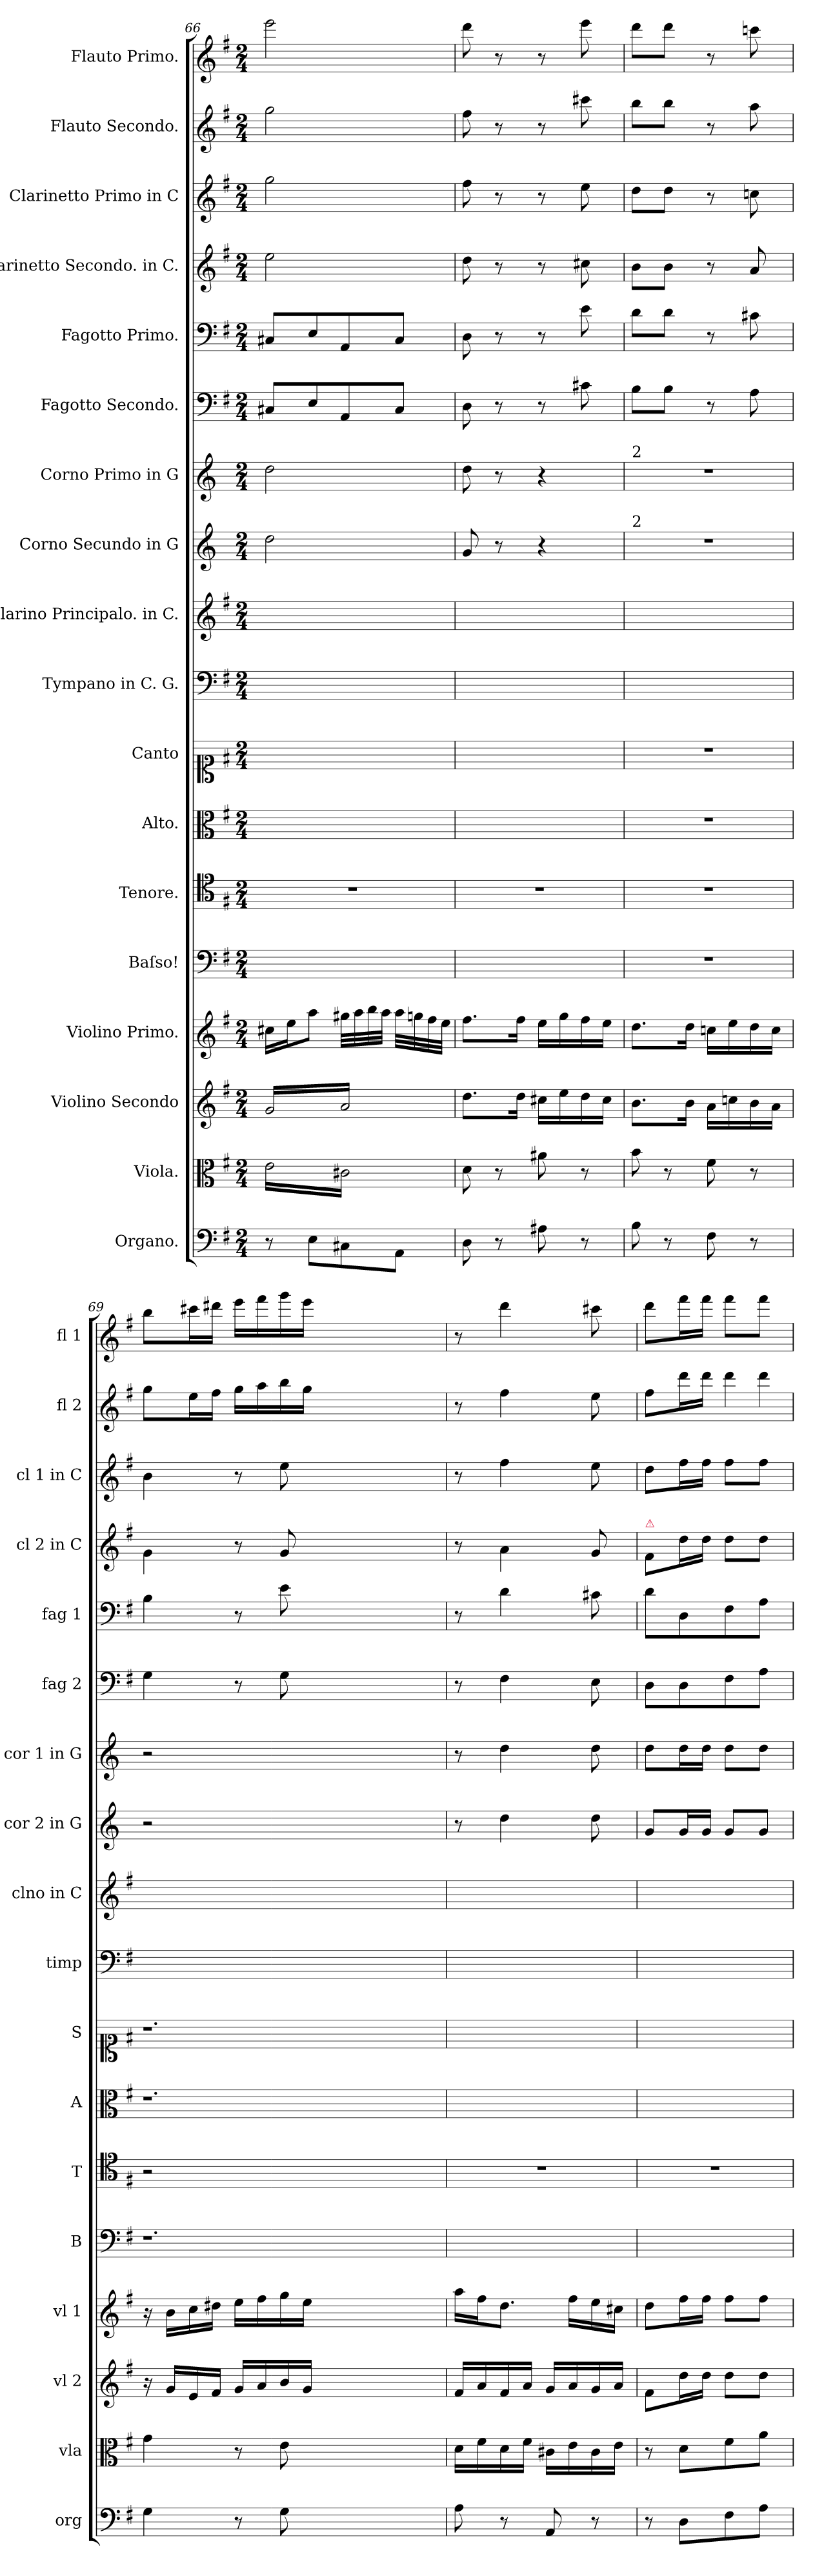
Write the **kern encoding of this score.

**kern	**kern	**kern	**kern	**kern	**kern	**kern	**kern	**kern	**kern	**kern	**kern	**kern	**kern	**kern	**kern	**kern	**kern
*part18	*part17	*part16	*part15	*part14	*part13	*part12	*part11	*part10	*part9	*part8	*part7	*part6	*part5	*part4	*part3	*part2	*part1
*staff18	*staff17	*staff16	*staff15	*staff14	*staff13	*staff12	*staff11	*staff10	*staff9	*staff8	*staff7	*staff6	*staff5	*staff4	*staff3	*staff2	*staff1
*I"Organo.	*I"Viola.	*I"Violino Secondo	*I"Violino Primo.	*I"Baſso!	*I"Tenore.	*I"Alto.	*I"Canto	*I"Tympano in C. G.	*I"Clarino Principalo. in C.	*I"Corno Secundo in G	*I"Corno Primo in G	*I"Fagotto Secondo.	*I"Fagotto Primo.	*I"Clarinetto Secondo. in C.	*I"Clarinetto Primo in C	*I"Flauto Secondo.	*I"Flauto Primo.
*I'org	*I'vla	*I'vl 2	*I'vl 1	*I'B	*I'T	*I'A	*I'S	*I'timp	*I'clno in C	*I'cor 2 in G	*I'cor 1 in G	*I'fag 2	*I'fag 1	*I'cl 2 in C	*I'cl 1 in C	*I'fl 2	*I'fl 1
*clefF4	*clefC3	*clefG2	*clefG2	*clefF4	*clefC4	*clefC3	*clefC1	*clefF4	*clefG2	*clefG2	*clefG2	*clefF4	*clefF4	*clefG2	*clefG2	*clefG2	*clefG2
*	*	*	*	*	*	*	*	*	*	*ITrd3c5	*ITrd3c5	*	*	*	*	*	*
*k[f#]	*k[f#]	*k[f#]	*k[f#]	*k[f#]	*k[f#]	*k[f#]	*k[f#]	*k[f#]	*k[f#]	*k[f#]	*k[f#]	*k[f#]	*k[f#]	*k[f#]	*k[f#]	*k[f#]	*k[f#]
*G:	*G:	*G:	*G:	*G:	*G:	*G:	*G:	*G:	*G:	*G:	*G:	*G:	*G:	*G:	*G:	*G:	*G:
*M2/4	*M2/4	*M2/4	*M2/4	*M2/4	*M2/4	*M2/4	*M2/4	*M2/4	*M2/4	*M2/4	*M2/4	*M2/4	*M2/4	*M2/4	*M2/4	*M2/4	*M2/4
=66	=66	=66	=66	=66	=66	=66	=66	=66	=66	=66	=66	=66	=66	=66	=66	=66	=66
*	*tremolo	*	*	*	*	*	*	*	*	*	*	*	*	*	*	*	*
*	*	*tremolo	*	*	*	*	*	*	*	*	*	*	*	*	*	*	*
8r	16e\LL	16g/LL	16cc#X\LL	2ryy	2r	2ryy	2ryy	2ryy	2ryy	2a\	2a\	8C#X/L	8C#X/L	2ee\	2gg\	2gg\	2eee\
.	16c#X\	16a/	16ee\J	.	.	.	.	.	.	.	.	.	.	.	.	.	.
8E\L	16e\	16g/	8aa\J	.	.	.	.	.	.	.	.	8E/	8E/	.	.	.	.
.	16c#X\	16a/	.	.	.	.	.	.	.	.	.	.	.	.	.	.	.
8C#X\	16e\	16g/	32gg#X\LLL	.	.	.	.	.	.	.	.	8AA/	8AA/	.	.	.	.
.	.	.	32aa\	.	.	.	.	.	.	.	.	.	.	.	.	.	.
.	16c#X\	16a/	32bb\	.	.	.	.	.	.	.	.	.	.	.	.	.	.
.	.	.	32aa\JJJ	.	.	.	.	.	.	.	.	.	.	.	.	.	.
8AA\J	16e\	16g/	32aa\LLL	.	.	.	.	.	.	.	.	8C#/J	8C#/J	.	.	.	.
.	.	.	32ggn\	.	.	.	.	.	.	.	.	.	.	.	.	.	.
.	16c#X\JJ	16a/JJ	32ff#\	.	.	.	.	.	.	.	.	.	.	.	.	.	.
*	*	*Xtremolo	*	*	*	*	*	*	*	*	*	*	*	*	*	*	*
*	*Xtremolo	*	*	*	*	*	*	*	*	*	*	*	*	*	*	*	*
.	.	.	32ee\JJJ	.	.	.	.	.	.	.	.	.	.	.	.	.	.
=67	=67	=67	=67	=67	=67	=67	=67	=67	=67	=67	=67	=67	=67	=67	=67	=67	=67
8D\	8d\	8.dd\L	8.ff#\L	2ryy	2r	2ryy	2ryy	2ryy	2ryy	8d/	8a\	8D\	8D\	8dd\	8ff#\	8ff#\	8ddd\
.	.	.	.	.	.	.	.	.	.	.	.	.	.	.	.	.	.
8r	8r	.	.	.	.	.	.	.	.	8r	8r	8r	8r	8r	8r	8r	8r
.	.	16dd\Jk	16ff#\Jk	.	.	.	.	.	.	.	.	.	.	.	.	.	.
8A#X\	8a#X\	16cc#X\LL	16ee\LL	.	.	.	.	.	.	4r	4r	8r	8r	8r	8r	8r	8r
.	.	16ee\	16gg\	.	.	.	.	.	.	.	.	.	.	.	.	.	.
8r	8r	16dd\	16ff#\	.	.	.	.	.	.	.	.	8c#X\	8e\	8cc#X\	8ee\	8ccc#X\	8eee\
.	.	16cc#\JJ	16ee\JJ	.	.	.	.	.	.	.	.	.	.	.	.	.	.
=68	=68	=68	=68	=68	=68	=68	=68	=68	=68	=68	=68	=68	=68	=68	=68	=68	=68
!	!	!	!	!	!	!	!	!	!	!	!LO:TX:a:t=2	!	!	!	!	!	!
!	!	!	!	!	!	!	!	!	!	!LO:TX:a:t=2	!	!	!	!	!	!	!
8B\	8b\	8.b\L	8.dd\L	2r	2r	2r	2r	2ryy	2ryy	2r	2r	8B\L	8d\L	8b\L	8dd\L	8bb\L	8ddd\L
8r	8r	.	.	.	.	.	.	.	.	.	.	8B\J	8d\J	8b\J	8dd\J	8bb\J	8ddd\J
.	.	16b\Jk	16dd\Jk	.	.	.	.	.	.	.	.	.	.	.	.	.	.
8F#\	8f#\	16a\LL	16ccn\LL	.	.	.	.	.	.	.	.	8r	8r	8r	8r	8r	8r
.	.	16ccn\	16ee\	.	.	.	.	.	.	.	.	.	.	.	.	.	.
8r	8r	16b\	16dd\	.	.	.	.	.	.	.	.	8A\	8c#X\	8a/	8ccn\	8aa\	8cccn\
.	.	16a\JJ	16cc\JJ	.	.	.	.	.	.	.	.	.	.	.	.	.	.
=69	=69	=69	=69	=69	=69	=69	=69	=69	=69	=69	=69	=69	=69	=69	=69	=69	=69
4G\	4g\	16r	16r	1.r	2r	1.r	1.r	2ryy	2ryy	2r	2r	4G\	4B\	4g\	4b\	8gg\L	8bb\L
.	.	16g/LL	16b\LL	.	.	.	.	.	.	.	.	.	.	.	.	.	.
.	.	16e/	16cc\	.	.	.	.	.	.	.	.	.	.	.	.	16ee\L	16ccc#X\L
.	.	16f#/JJ	16dd#X\JJ	.	.	.	.	.	.	.	.	.	.	.	.	16ff#\JJ	16ddd#X\JJ
8r	8r	16g/LL	16ee\LL	.	.	.	.	.	.	.	.	8r	8r	8r	8r	16gg\LL	16eee\LL
.	.	16a/	16ff#\	.	.	.	.	.	.	.	.	.	.	.	.	16aa\	16fff#\
8G\	8e\	16b/	16gg\	.	.	.	.	.	.	.	.	8G\	8e\	8g/	8ee\	16bb\	16ggg\
.	.	16g/JJ	16ee\JJ	.	.	.	.	.	.	.	.	.	.	.	.	16gg\JJ	16eee\JJ
1ryy	1ryy	1ryy	1ryy	.	1ryy	.	.	1ryy	1ryy	1ryy	1ryy	1ryy	1ryy	1ryy	1ryy	1ryy	1ryy
=70	=70	=70	=70	=70	=70	=70	=70	=70	=70	=70	=70	=70	=70	=70	=70	=70	=70
8A\	16d\LL	16f#/LL	16aa\LL	2ryy	2r	2ryy	2ryy	2ryy	2ryy	8r	8r	8r	8r	8r	8r	8r	8r
.	16f#\	16a/	16ff#\J	.	.	.	.	.	.	.	.	.	.	.	.	.	.
8r	16d\	16f#/	8.dd\J	.	.	.	.	.	.	4a\	4a\	4F#\	4d\	4a\	4ff#\	4ff#\	4ddd\
.	16f#\JJ	16a/JJ	.	.	.	.	.	.	.	.	.	.	.	.	.	.	.
8AA/	16c#X\LL	16g/LL	.	.	.	.	.	.	.	.	.	.	.	.	.	.	.
.	16e\	16a/	16ff#\LL	.	.	.	.	.	.	.	.	.	.	.	.	.	.
8r	16c#\	16g/	16ee\	.	.	.	.	.	.	8a\	8a\	8E\	8c#X\	8g/	8ee\	8ee\	8ccc#X\
.	16e\JJ	16a/JJ	16cc#X\JJ	.	.	.	.	.	.	.	.	.	.	.	.	.	.
=71	=71	=71	=71	=71	=71	=71	=71	=71	=71	=71	=71	=71	=71	=71	=71	=71	=71
!	!	!	!	!	!	!	!	!	!	!	!	!	!	!LO:TX:a:color=crimson:t=⚠	!	!	!
8r	8r	8f#\L	8dd\L	2ryy	2r	2ryy	2ryy	2ryy	2ryy	8d/L	8a\L	8D\L	8d\L	8f#/L	8dd\L	8ff#\L	8ddd\L
8D\L	8d\L	16dd\L	16ff#\L	.	.	.	.	.	.	16d/L	16a\L	8D\	8D\	16dd\L	16ff#\L	16ddd\L	16fff#\L
.	.	16dd\JJ	16ff#\JJ	.	.	.	.	.	.	16d/JJ	16a\JJ	.	.	16dd\JJ	16ff#\JJ	16ddd\JJ	16fff#\JJ
!	!	!	!	!	!	!	!	!	!	!	!	!	!	!	!	!LO:N:vis=4	!
8F#\	8f#\	8dd\L	8ff#\L	.	.	.	.	.	.	8d/L	8a\L	8F#\	8F#\	8dd\L	8ff#\L	8ddd\	8fff#\L
!	!	!	!	!	!	!	!	!	!	!	!	!	!	!	!	!LO:N:vis=4	!
8A\J	8a\J	8dd\J	8ff#\J	.	.	.	.	.	.	8d/J	8a\J	8A\J	8A\J	8dd\J	8ff#\J	8ddd\	8fff#\J
=	=	=	=	=	=	=	=	=	=	=	=	=	=	=	=	=	=
*-	*-	*-	*-	*-	*-	*-	*-	*-	*-	*-	*-	*-	*-	*-	*-	*-	*-
